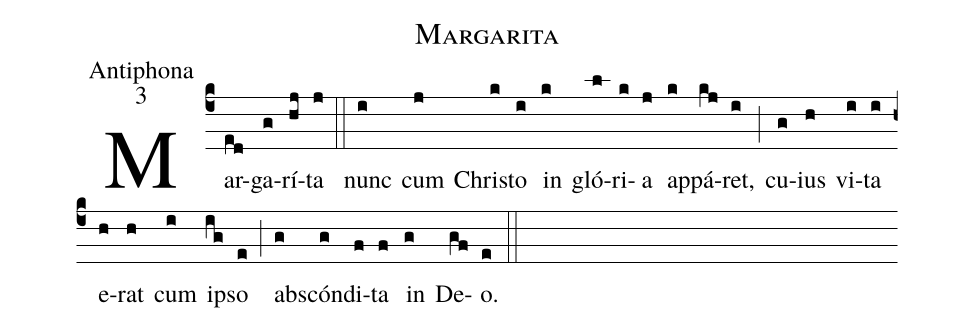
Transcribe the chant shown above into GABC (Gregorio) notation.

name:Margarita;
office-part:Antiphona;
mode:3;
%%
(c4) Mar(ed)ga(g)rí(hj)ta(j) (::)
nunc(i) cum(j) Chri(k)sto(i) in(k) gló(l)ri(k)a(j) ap(k)pá(kj)ret,(i) (;) cu(g)ius(h) vi(i)ta(i) e(h)rat(h) cum(i) i(ig)pso(e) (;) ab(g)scón(g)di(f)ta(f) in(g) De(gf)o.(e) (::)
